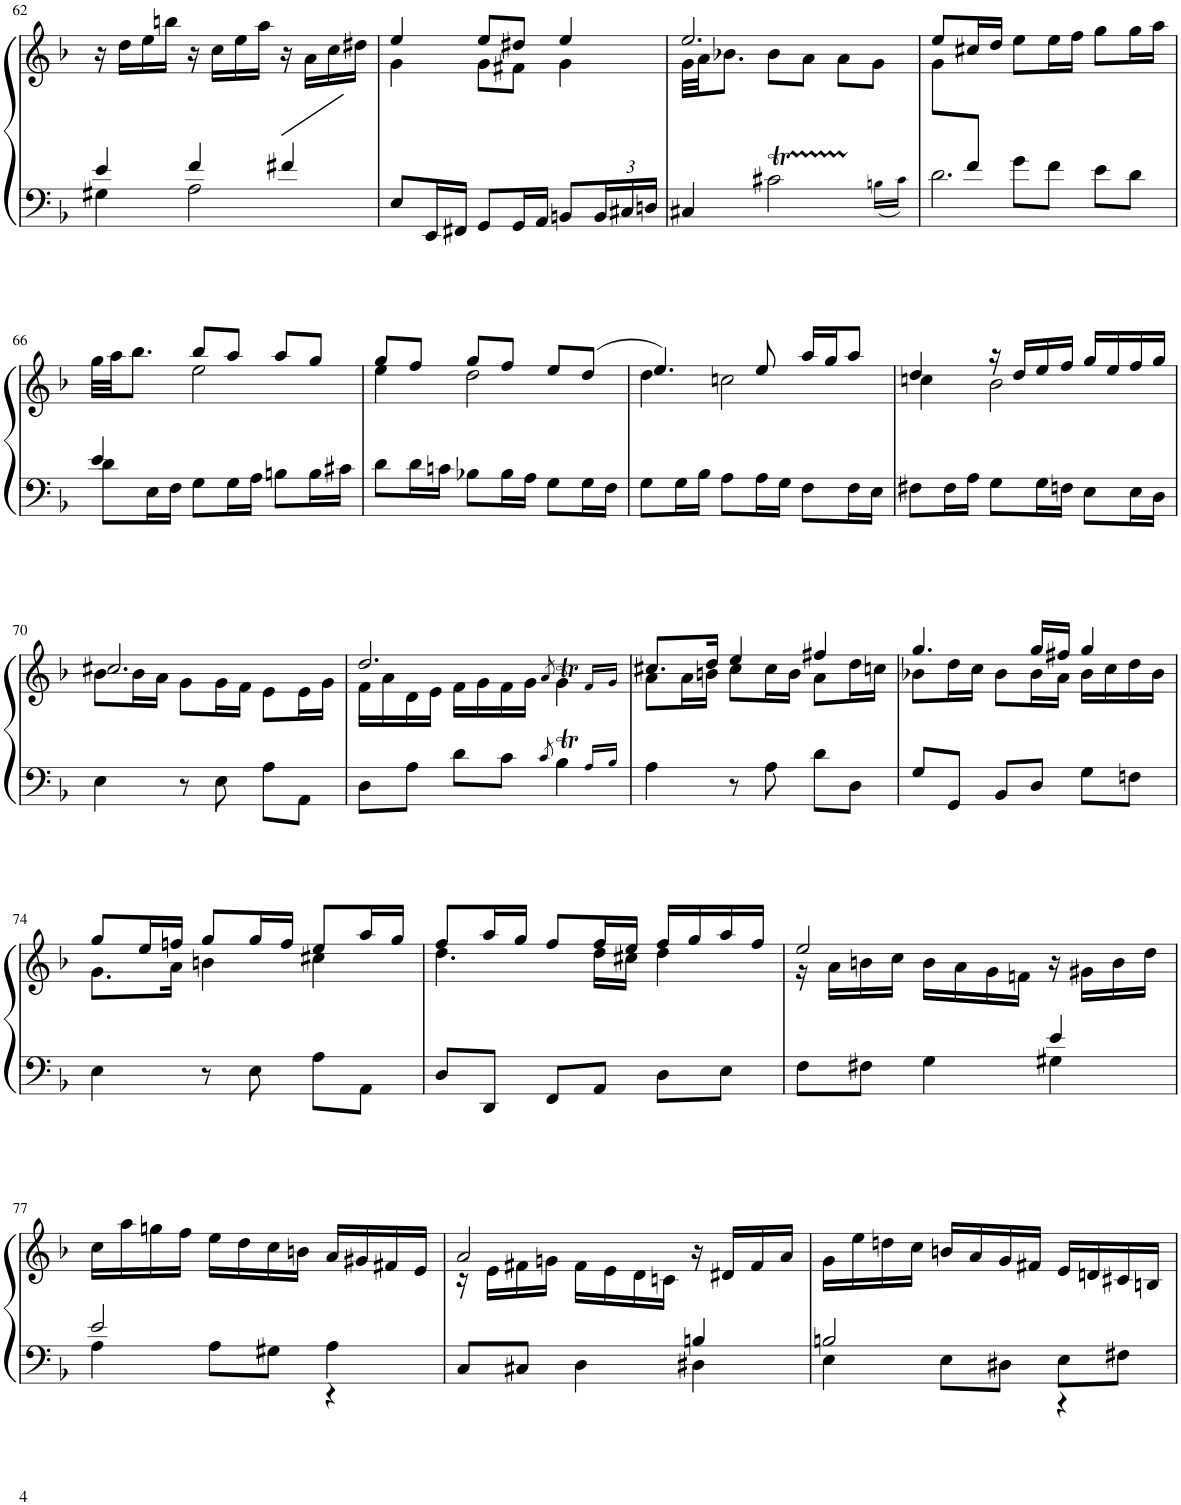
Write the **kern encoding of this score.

**kern	**kern
*part1	*part1
*staff2	*staff1
*I"Organ	*
!!LO:PB:g=z
*clefF4	*clefG2
*k[b-]	*k[b-]
*M3/4	*M3/4
=62	=62
*^	*
4e/	4G#X\	16r
.	.	16dd\LL
.	.	16ee\
.	.	16bbn\JJ
4f/	2A\	16r
.	.	16cc\LL
.	.	16ee\
.	.	16aa\JJ
4f#X/	.	16r
.	.	16a\LL
.	.	16cc\
.	.	16dd#X\JJ
*v	*v	*
=63	=63
*	*^
8E/L	4ee/	4g\
16EE/L	.	.
16FF#X/JJ	.	.
8GG/L	8ee/L	8g\L
16GG/L	8dd#X/J	8f#X\J
16AA/JJ	.	.
8BBn/L	4ee/	4g\
*Xbrackettup	*	*
24BB/L	.	.
24C#X/	.	.
24Dn/JJ	.	.
=64	=64	=64
*^	*	*
4C#X/	8ryy	2.ee/	32g\LLL
.	.	.	32a\JJ
.	.	.	8.b-X\J
*v	*v	*	*
2c#Xt\	.	8b-\L
.	.	8a\J
.	.	8a\L
*^	*	*
.	16Bn!\LL	.	8g\J
.	16c#!\JJ	.	.
=65	=65	=65	=65
*	*^	*	*
8ryy	2.d\	4ryy	8ee/L	8g\L
8f/J	.	.	16cc#X/L	2ryy
.	.	.	16dd/JJ	.
2ryy	.	8g\L	8ee\L	.
.	.	8f\J	16ee\L	.
.	.	.	16ff\JJ	.
.	.	8e\L	8gg\L	.
.	.	8d\J	16gg\L	8ryy
.	.	.	16aa\JJ	.
*	*v	*v	*	*
!!LO:LB:g=z	!!
=66	=66	=66	=66
8d\L	4e/	32gg\LLL	4ryy
.	.	32aa\JJ	.
.	.	8.bb-\J	.
16E\L	.	.	.
16F\JJ	.	.	.
8G\L	2ryy	8bb-/L	2ee\
16G\L	.	8aa/J	.
16A\JJ	.	.	.
8Bn\L	.	8aa/L	.
16B\L	.	8gg/J	.
16c#X\JJ	.	.	.
*v	*v	*	*
=67	=67	=67
8d\L	8gg/L	4ee\
16d\L	8ff/J	.
16cn\JJ	.	.
8B-X\L	8gg/L	2dd\
16B-\L	8ff/J	.
16A\JJ	.	.
8G\L	8ee/L	.
16G\L	(8dd/J	.
16F\JJ	.	.
=68	=68	=68
8G\L	4.ee/)	4dd\
16G\L	.	.
16B-\JJ	.	.
8A\L	.	2ccn\
16A\L	8ee/	.
16G\JJ	.	.
8F\L	16aa/LL	.
.	16gg/J	.
16F\L	8aa/J	.
16E\JJ	.	.
=69	=69	=69
8F#X\L	4dd/	4ccn\
16F#\L	.	.
16A\JJ	.	.
8G\L	16r	2b-\
.	16dd/LL	.
16G\L	16ee/	.
16Fn\JJ	16ff/JJ	.
8E\L	16gg/LL	.
.	16ee/	.
16E\L	16ff/	.
16D\JJ	16gg/JJ	.
!!LO:LB:g=z	!!
=70	=70	=70
4E\	2.cc#X/	8b-\L
.	.	16b-\L
.	.	16a\JJ
8r	.	8g\L
8E\	.	16g\L
.	.	16f\JJ
8A\L	.	8e\L
8AA\J	.	16e\L
.	.	16g\JJ
=71	=71	=71
*^	*	*^
8D\L	8ryy	2.dd/	16f\LL	8ryy
.	.	.	16a\	.
*v	*v	*	*	*
*	*	*v	*v
8A\J	.	16d\
.	.	16e\JJ
8d\L	.	16f\LL
.	.	16g\
8c\J	.	16f\
.	.	16g\JJ
8qc/	.	8qa/
4B-T\	.	4g\
*^	*	*^
.	16A!/LL	.	.	16f!/LL
.	16B-!/JJ	.	.	16g!/JJ
*v	*v	*	*	*
*	*	*v	*v
=72	=72	=72
4A\	8.cc#X/L	8a\L
.	.	16a\L
.	16dd/Jk	16bn\JJ
8r	4ee/	8cc#\L
8A\	.	16cc#\L
.	.	16b\JJ
8d\L	4ff#X/	8a\L
8D\J	.	16dd\L
.	.	16ccn\JJ
=73	=73	=73
8G/L	4.gg/	8b-X\L
8GG/J	.	16dd\L
.	.	16cc\JJ
8BB-/L	.	8b-\L
8D/J	16gg/LL	16b-\L
.	16ff#X/JJ	16a\JJ
8G\L	4gg/	16b-\LL
.	.	16cc\
8Fn\J	.	16dd\
.	.	16b-\JJ
!!LO:LB:g=z	!!
=74	=74	=74
4E\	8gg/L	8.g\L
.	16ee/L	.
.	16ffn/JJ	16a\Jk
8r	8gg/L	4bn\
8E\	16gg/L	.
.	16ff/JJ	.
8A\L	8ee/L	4cc#X\
8AA\J	16aa/L	.
.	16gg/JJ	.
=75	=75	=75
8D/L	8ff/L	4.dd\
8DD/J	16aa/L	.
.	16gg/JJ	.
8FF/L	8ff/L	.
8AA/J	16ff/L	16dd\LL
.	16ee/JJ	16cc#X\JJ
8D\L	16ff/LL	4dd\
.	16gg/	.
8E\J	16aa/	.
.	16ff/JJ	.
=76	=76	=76
*^	*	*
8F\L	2ryy	2ee/	16r
.	.	.	16a\LL
8F#X\J	.	.	16bn\
.	.	.	16cc\JJ
4G\	.	.	16b\LL
.	.	.	16a\
.	.	.	16g\
.	.	.	16fn\JJ
4G#X\	4e/	16r	4ryy
.	.	16g#X\LL	.
.	.	16b\	.
.	.	16dd\JJ	.
*	*	*v	*v
!!LO:LB:g=z
=77	=77	=77
4A\	2e/	16cc\LL
.	.	16aa\
.	.	16ggn\
.	.	16ff\JJ
8A\L	.	16ee\LL
.	.	16dd\
8G#X\J	.	16cc\
.	.	16bn\JJ
4A\	4r	16a/LL
.	.	16g#X/
.	.	16f#X/
.	.	16e/JJ
=78	=78	=78
*	*	*^
8C/L	2ryy	2a/	16r
.	.	.	16e\LL
8C#X/J	.	.	16f#X\
.	.	.	16gn\JJ
4D\	.	.	16f#\LL
.	.	.	16e\
.	.	.	16d\
.	.	.	16cn\JJ
4D#X\	4Bn/	16r	4ryy
.	.	16d#X/LL	.
.	.	16f#/	.
.	.	16a/JJ	.
*	*	*v	*v
=79	=79	=79
4E\	2Bn/	16g\LL
.	.	16ee\
.	.	16ddn\
.	.	16cc\JJ
8E\L	.	16bn/LL
.	.	16a/
8D#X\J	.	16g/
.	.	16f#X/JJ
8E\L	4r	16e/LL
.	.	16dn/
8F#X\J	.	16c#X/
.	.	16Bn/JJ
*v	*v	*
=	=
*-	*-
